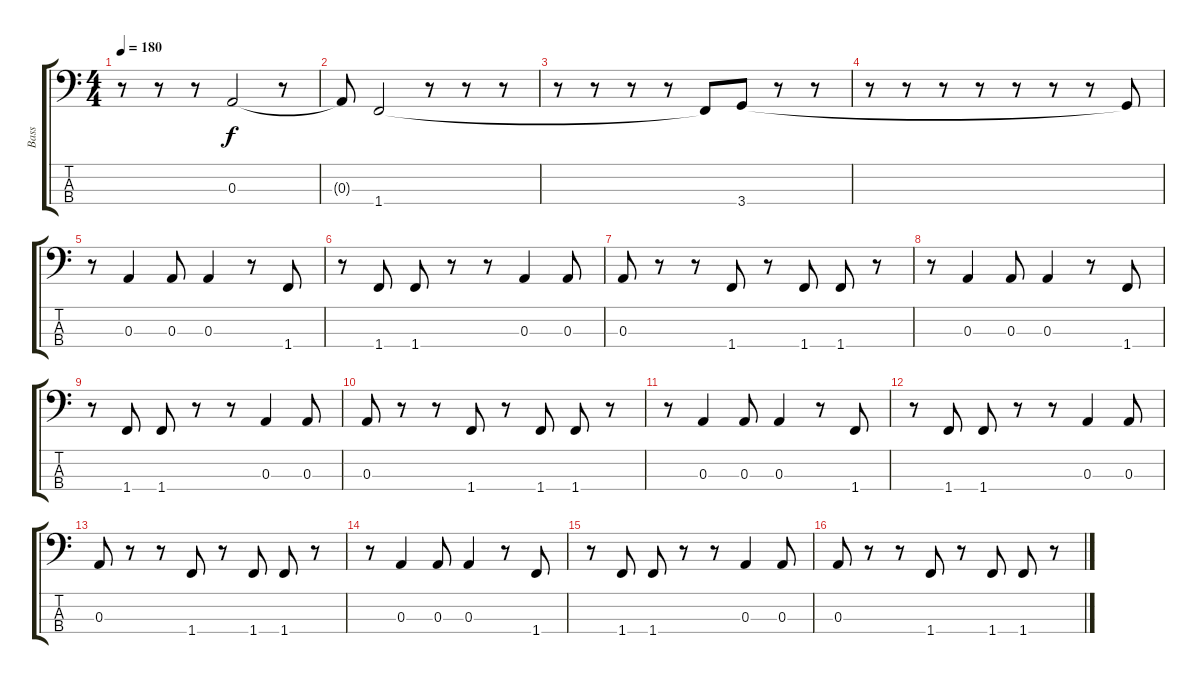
\track ("Bass" "Bass") {instrument electricbassfinger}
\staff {score tabs}
\tuning (G2 D2 A1 E1) {hide}
\ts (4 4)
\tempo 180
\clef f4
\ks c
r.8{dy f} r.8 r.8 0.3.2 r.8 |
0.3{t}.8 1.4.2 r.8 r.8 r.8 |
r.8 r.8 r.8 r.8 1.4{t}.8 3.4.8 r.8 r.8 |
r.8 r.8 r.8 r.8 r.8 r.8 r.8 3.4{t}.8 |
r.8 0.3.4 0.3.8 0.3.4 r.8 1.4.8 |
r.8 1.4.8 1.4.8 r.8 r.8 0.3.4 0.3.8 |
0.3.8 r.8 r.8 1.4.8 r.8 1.4.8 1.4.8 r.8 |
r.8 0.3.4 0.3.8 0.3.4 r.8 1.4.8 |
r.8 1.4.8 1.4.8 r.8 r.8 0.3.4 0.3.8 |
0.3.8 r.8 r.8 1.4.8 r.8 1.4.8 1.4.8 r.8 |
r.8 0.3.4 0.3.8 0.3.4 r.8 1.4.8 |
r.8 1.4.8 1.4.8 r.8 r.8 0.3.4 0.3.8 |
0.3.8 r.8 r.8 1.4.8 r.8 1.4.8 1.4.8 r.8 |
r.8 0.3.4 0.3.8 0.3.4 r.8 1.4.8 |
r.8 1.4.8 1.4.8 r.8 r.8 0.3.4 0.3.8 |
0.3.8 r.8 r.8 1.4.8 r.8 1.4.8 1.4.8 r.8
